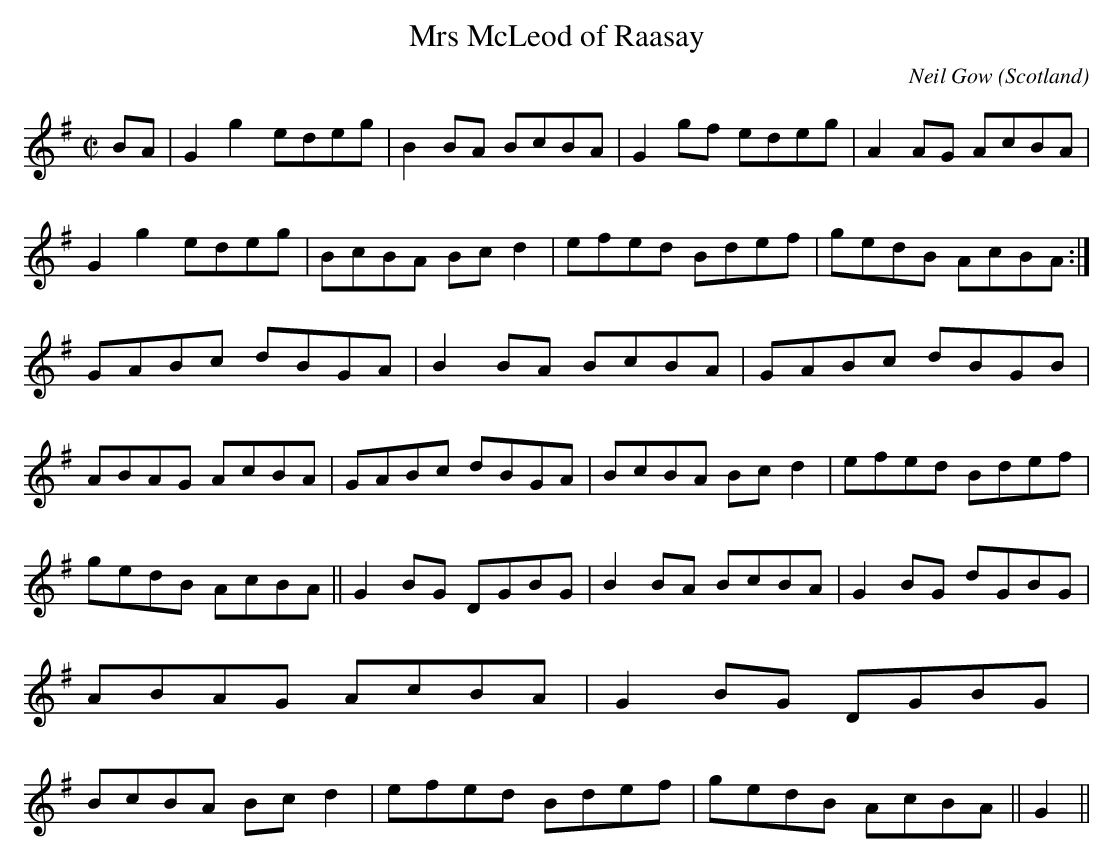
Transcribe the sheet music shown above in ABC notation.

X:1
T:Mrs McLeod of Raasay
M:C|
L:1/8
C:Neil Gow
O:Scotland
K:G
BA|\
G2g2 edeg|B2BA BcBA|G2gf edeg|A2AG AcBA|\
G2g2 edeg|BcBA Bcd2|efed Bdef|gedB AcBA:|\
GABc dBGA|B2BA BcBA|GABc dBGB|ABAG AcBA|\
GABc dBGA|BcBA Bcd2|efed Bdef|gedB AcBA||\
G2BG DGBG|B2BA BcBA|G2BG dGBG|ABAG AcBA|\
G2BG DGBG|BcBA Bcd2|efed Bdef|gedB AcBA||G2||
